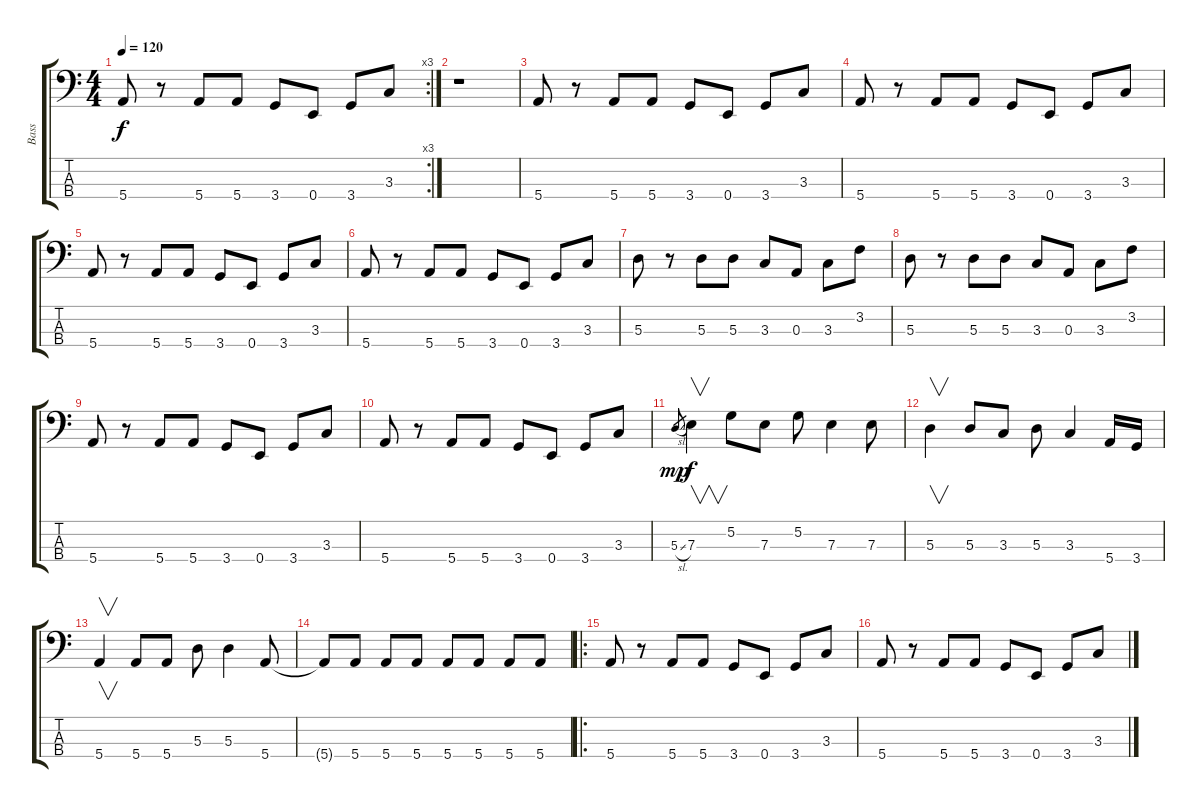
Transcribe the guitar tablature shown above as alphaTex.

\track ("Bass" "Bass") {instrument electricbassfinger}
\staff {score tabs}
\tuning (G2 D2 A1 E1) {hide}
\rc 3
\ts (4 4)
\tempo 120
\clef f4
\ks c
5.4.8{dy f instrument electricbassfinger} r.8 5.4.8 5.4.8 3.4.8 0.4.8 3.4.8 3.3.8 |
r.1 |
5.4.8 r.8 5.4.8 5.4.8 3.4.8 0.4.8 3.4.8 3.3.8 |
5.4.8 r.8 5.4.8 5.4.8 3.4.8 0.4.8 3.4.8 3.3.8 |
5.4.8 r.8 5.4.8 5.4.8 3.4.8 0.4.8 3.4.8 3.3.8 |
5.4.8 r.8 5.4.8 5.4.8 3.4.8 0.4.8 3.4.8 3.3.8 |
5.3.8 r.8 5.3.8 5.3.8 3.3.8 0.3.8 3.3.8 3.2.8 |
5.3.8 r.8 5.3.8 5.3.8 3.3.8 0.3.8 3.3.8 3.2.8 |
5.4.8 r.8 5.4.8 5.4.8 3.4.8 0.4.8 3.4.8 3.3.8 |
5.4.8 r.8 5.4.8 5.4.8 3.4.8 0.4.8 3.4.8 3.3.8 |
5.3{sl}.8{gr dy mp} 7.3.4{v dy f} 5.2.8 7.3.8 5.2.8 7.3.4 7.3.8 |
5.3.4{v} 5.3.8 3.3.8 5.3.8 3.3.4 5.4.16 3.4.16 |
5.4.4{v} 5.4.8 5.4.8 5.3.8 5.3.4 5.4.8 |
5.4{t}.8 5.4.8 5.4.8 5.4.8 5.4.8 5.4.8 5.4.8 5.4.8 |
\ro
5.4.8 r.8 5.4.8 5.4.8 3.4.8 0.4.8 3.4.8 3.3.8 |
5.4.8 r.8 5.4.8 5.4.8 3.4.8 0.4.8 3.4.8 3.3.8
